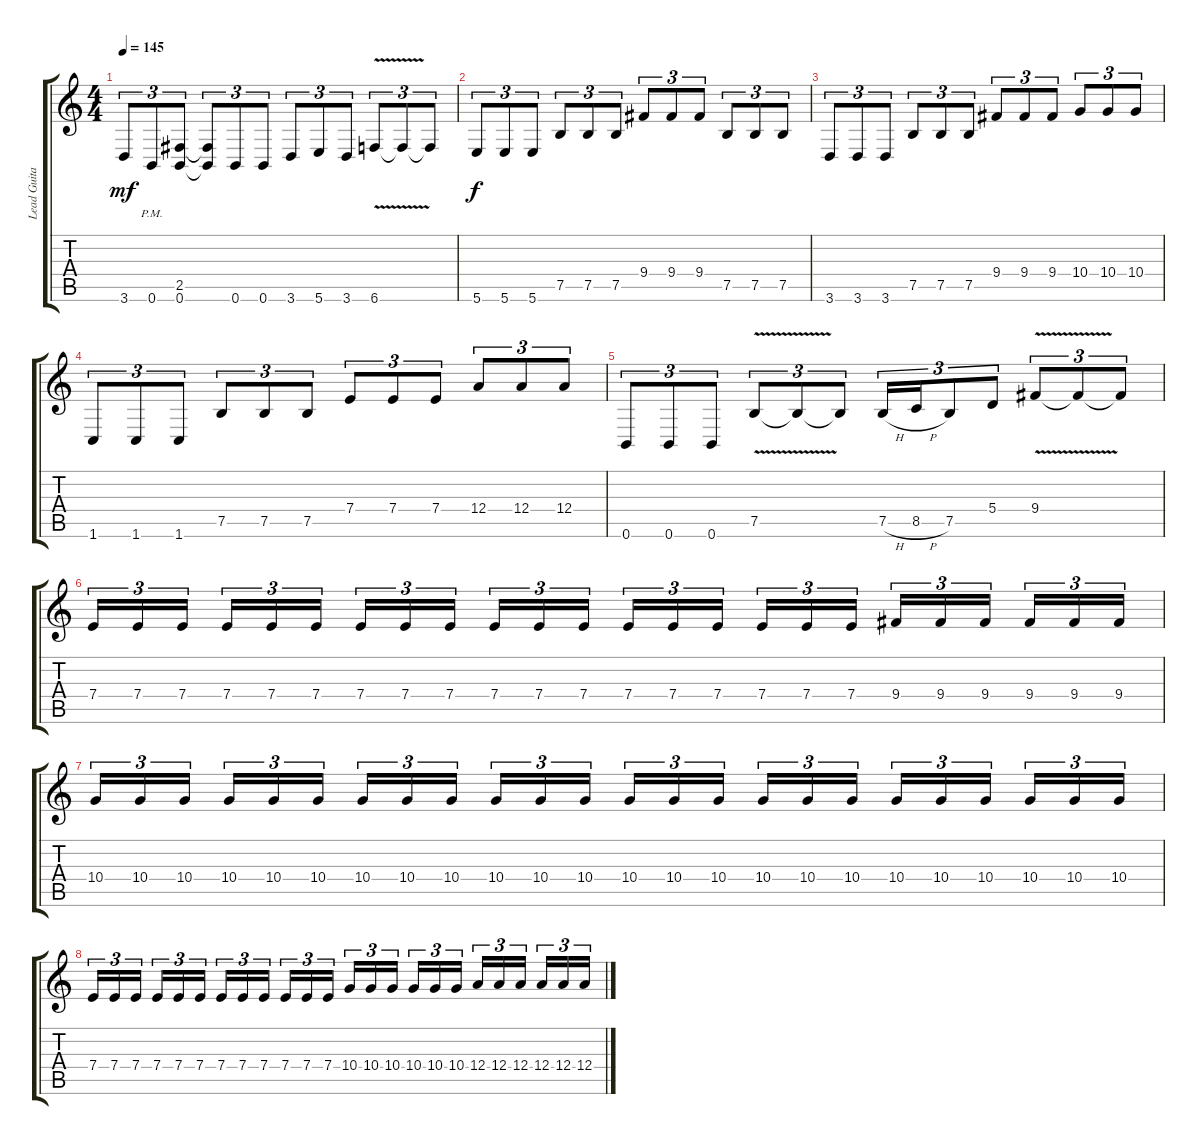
\track ("Lead Guitar" "Lead Guita") {instrument distortionguitar}
\staff {score tabs}
\tuning (B3 Gb3 D3 A2 E2 B1) {hide}
\ts (4 4)
\tempo 145
\clef g2
\ks c
3.6.8{tu (3 2) dy mf} 0.6{pm}.8{tu (3 2)} (2.5 0.6).8{tu (3 2)} (2.5{t} 0.6{t}).8{tu (3 2)} 0.6.8{tu (3 2)} 0.6.8{tu (3 2)} 3.6.8{tu (3 2)} 5.6.8{tu (3 2)} 3.6.8{tu (3 2)} 6.6{v}.8{tu (3 2)} 6.6{t}.8{tu (3 2)} 6.6{t}.8{tu (3 2)} |
5.6.8{tu (3 2) dy f} 5.6.8{tu (3 2)} 5.6.8{tu (3 2)} 7.5.8{tu (3 2)} 7.5.8{tu (3 2)} 7.5.8{tu (3 2)} 9.4.8{tu (3 2)} 9.4.8{tu (3 2)} 9.4.8{tu (3 2)} 7.5.8{tu (3 2)} 7.5.8{tu (3 2)} 7.5.8{tu (3 2)} |
3.6.8{tu (3 2)} 3.6.8{tu (3 2)} 3.6.8{tu (3 2)} 7.5.8{tu (3 2)} 7.5.8{tu (3 2)} 7.5.8{tu (3 2)} 9.4.8{tu (3 2)} 9.4.8{tu (3 2)} 9.4.8{tu (3 2)} 10.4.8{tu (3 2)} 10.4.8{tu (3 2)} 10.4.8{tu (3 2)} |
1.6.8{tu (3 2)} 1.6.8{tu (3 2)} 1.6.8{tu (3 2)} 7.5.8{tu (3 2)} 7.5.8{tu (3 2)} 7.5.8{tu (3 2)} 7.4.8{tu (3 2)} 7.4.8{tu (3 2)} 7.4.8{tu (3 2)} 12.4.8{tu (3 2)} 12.4.8{tu (3 2)} 12.4.8{tu (3 2)} |
0.6.8{tu (3 2)} 0.6.8{tu (3 2)} 0.6.8{tu (3 2)} 7.5{v}.8{tu (3 2)} 7.5{t}.8{tu (3 2)} 7.5{t}.8{tu (3 2)} 7.5{h}.16{tu (3 2)} 8.5{h}.16{tu (3 2)} 7.5.8{tu (3 2)} 5.4.8{tu (3 2)} 9.4{v}.8{tu (3 2)} 9.4{t}.8{tu (3 2)} 9.4{t}.8{tu (3 2)} |
7.4.16{tu (3 2)} 7.4.16{tu (3 2)} 7.4.16{tu (3 2) beam splitsecondary} 7.4.16{tu (3 2)} 7.4.16{tu (3 2)} 7.4.16{tu (3 2)} 7.4.16{tu (3 2)} 7.4.16{tu (3 2)} 7.4.16{tu (3 2) beam splitsecondary} 7.4.16{tu (3 2)} 7.4.16{tu (3 2)} 7.4.16{tu (3 2)} 7.4.16{tu (3 2)} 7.4.16{tu (3 2)} 7.4.16{tu (3 2) beam splitsecondary} 7.4.16{tu (3 2)} 7.4.16{tu (3 2)} 7.4.16{tu (3 2)} 9.4.16{tu (3 2)} 9.4.16{tu (3 2)} 9.4.16{tu (3 2) beam splitsecondary} 9.4.16{tu (3 2)} 9.4.16{tu (3 2)} 9.4.16{tu (3 2)} |
10.4.16{tu (3 2)} 10.4.16{tu (3 2)} 10.4.16{tu (3 2) beam splitsecondary} 10.4.16{tu (3 2)} 10.4.16{tu (3 2)} 10.4.16{tu (3 2)} 10.4.16{tu (3 2)} 10.4.16{tu (3 2)} 10.4.16{tu (3 2) beam splitsecondary} 10.4.16{tu (3 2)} 10.4.16{tu (3 2)} 10.4.16{tu (3 2)} 10.4.16{tu (3 2)} 10.4.16{tu (3 2)} 10.4.16{tu (3 2) beam splitsecondary} 10.4.16{tu (3 2)} 10.4.16{tu (3 2)} 10.4.16{tu (3 2)} 10.4.16{tu (3 2)} 10.4.16{tu (3 2)} 10.4.16{tu (3 2) beam splitsecondary} 10.4.16{tu (3 2)} 10.4.16{tu (3 2)} 10.4.16{tu (3 2)} |
7.4.16{tu (3 2)} 7.4.16{tu (3 2)} 7.4.16{tu (3 2) beam splitsecondary} 7.4.16{tu (3 2)} 7.4.16{tu (3 2)} 7.4.16{tu (3 2)} 7.4.16{tu (3 2)} 7.4.16{tu (3 2)} 7.4.16{tu (3 2) beam splitsecondary} 7.4.16{tu (3 2)} 7.4.16{tu (3 2)} 7.4.16{tu (3 2)} 10.4.16{tu (3 2)} 10.4.16{tu (3 2)} 10.4.16{tu (3 2) beam splitsecondary} 10.4.16{tu (3 2)} 10.4.16{tu (3 2)} 10.4.16{tu (3 2)} 12.4.16{tu (3 2)} 12.4.16{tu (3 2)} 12.4.16{tu (3 2) beam splitsecondary} 12.4.16{tu (3 2)} 12.4.16{tu (3 2)} 12.4.16{tu (3 2)}
